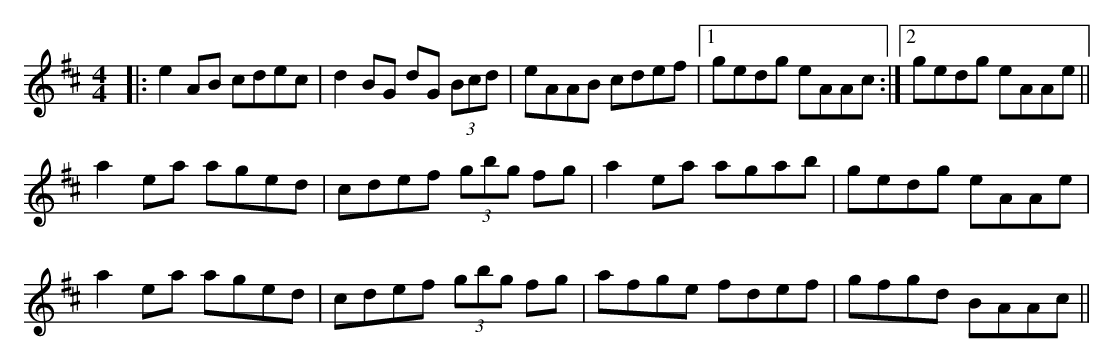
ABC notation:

X:1
M:4/4
K:Amix
|:e2AB cdec|d2BG dG (3Bcd|eAAB cdef|1 gedg eAAc:|2 gedg eAAe||
a2ea aged|cdef (3gbg fg|a2ea agab|gedg eAAe|
a2ea aged|cdef (3gbg fg|afge fdef|gfgd BAAc||
